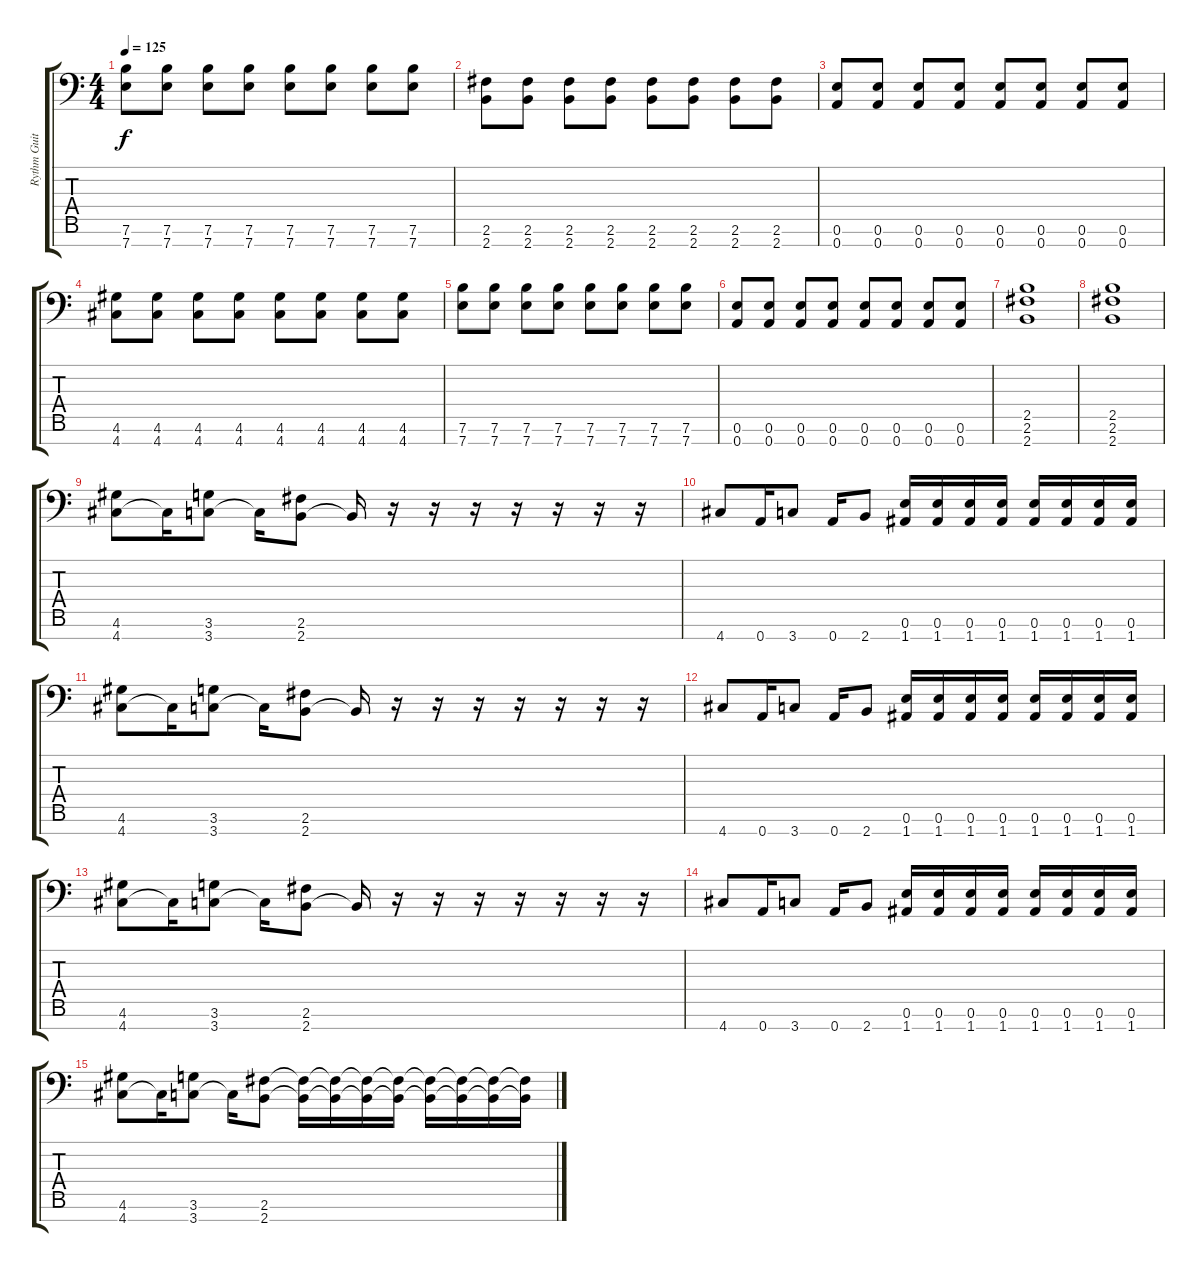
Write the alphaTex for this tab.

\track ("Rythm Guitar-Distortion Guitar" "Rythm Guit") {instrument distortionguitar}
\staff {score tabs}
\tuning (E4 B3 G3 D3 A2 E2 A1) {hide}
\ts (4 4)
\tempo 125
\clef f4
\ks c
(7.6 7.7).8{dy f} (7.6 7.7).8 (7.6 7.7).8 (7.6 7.7).8 (7.6 7.7).8 (7.6 7.7).8 (7.6 7.7).8 (7.6 7.7).8 |
(2.6 2.7).8 (2.6 2.7).8 (2.6 2.7).8 (2.6 2.7).8 (2.6 2.7).8 (2.6 2.7).8 (2.6 2.7).8 (2.6 2.7).8 |
(0.6 0.7).8 (0.6 0.7).8 (0.6 0.7).8 (0.6 0.7).8 (0.6 0.7).8 (0.6 0.7).8 (0.6 0.7).8 (0.6 0.7).8 |
(4.6 4.7).8 (4.6 4.7).8 (4.6 4.7).8 (4.6 4.7).8 (4.6 4.7).8 (4.6 4.7).8 (4.6 4.7).8 (4.6 4.7).8 |
(7.6 7.7).8 (7.6 7.7).8 (7.6 7.7).8 (7.6 7.7).8 (7.6 7.7).8 (7.6 7.7).8 (7.6 7.7).8 (7.6 7.7).8 |
(0.6 0.7).8 (0.6 0.7).8 (0.6 0.7).8 (0.6 0.7).8 (0.6 0.7).8 (0.6 0.7).8 (0.6 0.7).8 (0.6 0.7).8 |
(2.5 2.6 2.7).1 |
(2.5 2.6 2.7).1 |
(4.6 4.7).8 4.7{t}.16 (3.6 3.7).8 3.7{t}.16 (2.6 2.7).8 2.7{t}.16 r.16 r.16 r.16 r.16 r.16 r.16 r.16 |
4.7.8 0.7.16 3.7.8 0.7.16 2.7.8 (0.6 1.7).16 (0.6 1.7).16 (0.6 1.7).16 (0.6 1.7).16 (0.6 1.7).16 (0.6 1.7).16 (0.6 1.7).16 (0.6 1.7).16 |
(4.6 4.7).8 4.7{t}.16 (3.6 3.7).8 3.7{t}.16 (2.6 2.7).8 2.7{t}.16 r.16 r.16 r.16 r.16 r.16 r.16 r.16 |
4.7.8 0.7.16 3.7.8 0.7.16 2.7.8 (0.6 1.7).16 (0.6 1.7).16 (0.6 1.7).16 (0.6 1.7).16 (0.6 1.7).16 (0.6 1.7).16 (0.6 1.7).16 (0.6 1.7).16 |
(4.6 4.7).8 4.7{t}.16 (3.6 3.7).8 3.7{t}.16 (2.6 2.7).8 2.7{t}.16 r.16 r.16 r.16 r.16 r.16 r.16 r.16 |
4.7.8 0.7.16 3.7.8 0.7.16 2.7.8 (0.6 1.7).16 (0.6 1.7).16 (0.6 1.7).16 (0.6 1.7).16 (0.6 1.7).16 (0.6 1.7).16 (0.6 1.7).16 (0.6 1.7).16 |
(4.6 4.7).8 4.7{t}.16 (3.6 3.7).8 3.7{t}.16 (2.6 2.7).8 (2.6{t} 2.7{t}).16 (2.6{t} 2.7{t}).16 (2.6{t} 2.7{t}).16 (2.6{t} 2.7{t}).16 (2.6{t} 2.7{t}).16 (2.6{t} 2.7{t}).16 (2.6{t} 2.7{t}).16 (2.6{t} 2.7{t}).16
